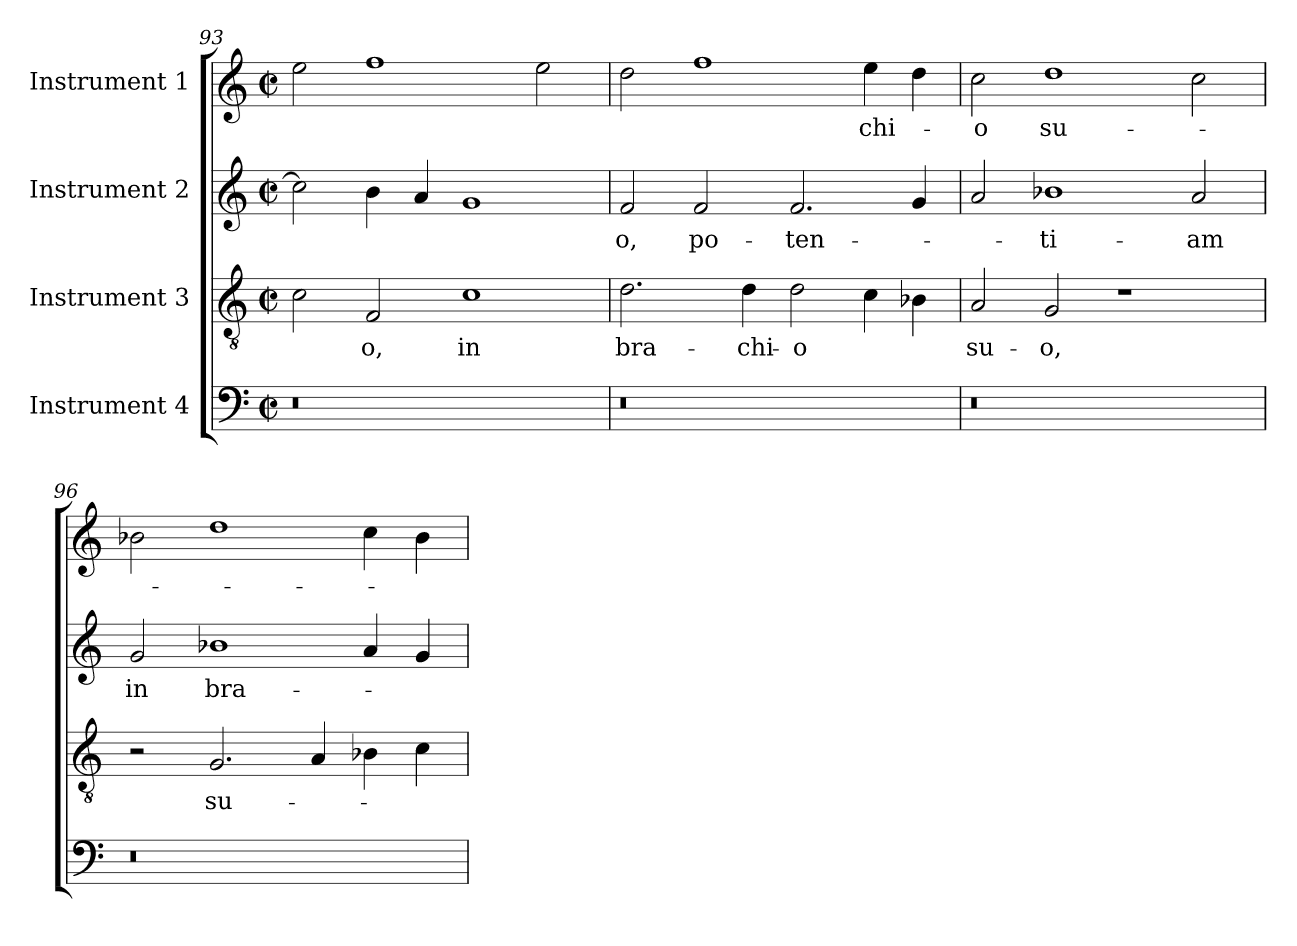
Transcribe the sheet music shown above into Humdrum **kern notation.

**kern	**kern	**text	**kern	**text	**kern	**text
*part4	*part3	*part3	*part2	*part2	*part1	*part1
*staff4	*staff3	*staff3	*staff2	*staff2	*staff1	*staff1
*I"Instrument 4	*I"Instrument 3	*	*I"Instrument 2	*	*I"Instrument 1	*
*clefF4	*clefGv2	*	*clefG2	*	*clefG2	*
*M2/2	*M2/2	*	*M2/2	*	*M2/2	*
*met(c|)	*met(c|)	*	*met(c|)	*	*met(c|)	*
=93	=93	=93	=93	=93	=93	=93
0r	2c\	.	2cc\]	.	2ee\	.
!	!	!LO:LY:b:cj	!	!	!	!
.	2F/	-o,	4b\	.	1ff	.
.	.	.	4a/	.	.	.
!	!	!LO:LY:b:cj	!	!	!	!
.	1c	in	1g	.	.	.
.	.	.	.	.	2ee\	.
=94	=94	=94	=94	=94	=94	=94
!	!	!LO:LY:b:cj	!	!LO:LY:b:cj	!	!
0r	2.d\	bra-	2f/	-o,	2dd\	.
!	!	!	!	!LO:LY:b:cj	!	!
.	.	.	2f/	po-	1ff	.
!	!	!LO:LY:b:cj	!	!	!	!
.	4d\	-chi-	.	.	.	.
!	!	!LO:LY:b:rj	!	!LO:LY:b	!	!
.	2d\	-o	2.f/	-ten-	.	.
!	!	!	!	!	!	!LO:LY:b
.	4c\	.	.	.	4ee\	-chi-
.	4B-\	.	4g/	.	4dd\	.
=95	=95	=95	=95	=95	=95	=95
!	!	!LO:LY:b:cj	!	!	!	!LO:LY:b:cj
0r	2A/	su-	2a/	.	2cc\	-o
!	!	!LO:LY:b:cj	!	!LO:LY:b:cj	!	!LO:LY:b:cj
.	2G/	-o,	1b-X	-ti-	1dd	su-
.	1r	.	.	.	.	.
!	!	!	!	!LO:LY:b:cj	!	!
.	.	.	2a/	-am	2cc\	.
=96	=96	=96	=96	=96	=96	=96
!	!	!	!	!LO:LY:b:cj	!	!
0r	2r	.	2g/	in	2b-\	.
!	!	!LO:LY:b:cj	!	!LO:LY:b:cj	!	!
.	2.G/	su-	1b-	bra-	1dd	.
.	4A/	.	.	.	.	.
.	4B-\	.	4a/	.	4cc\	.
.	4c\	.	4g/	.	4b-\	.
=	=	=	=	=	=	=
*-	*-	*-	*-	*-	*-	*-
